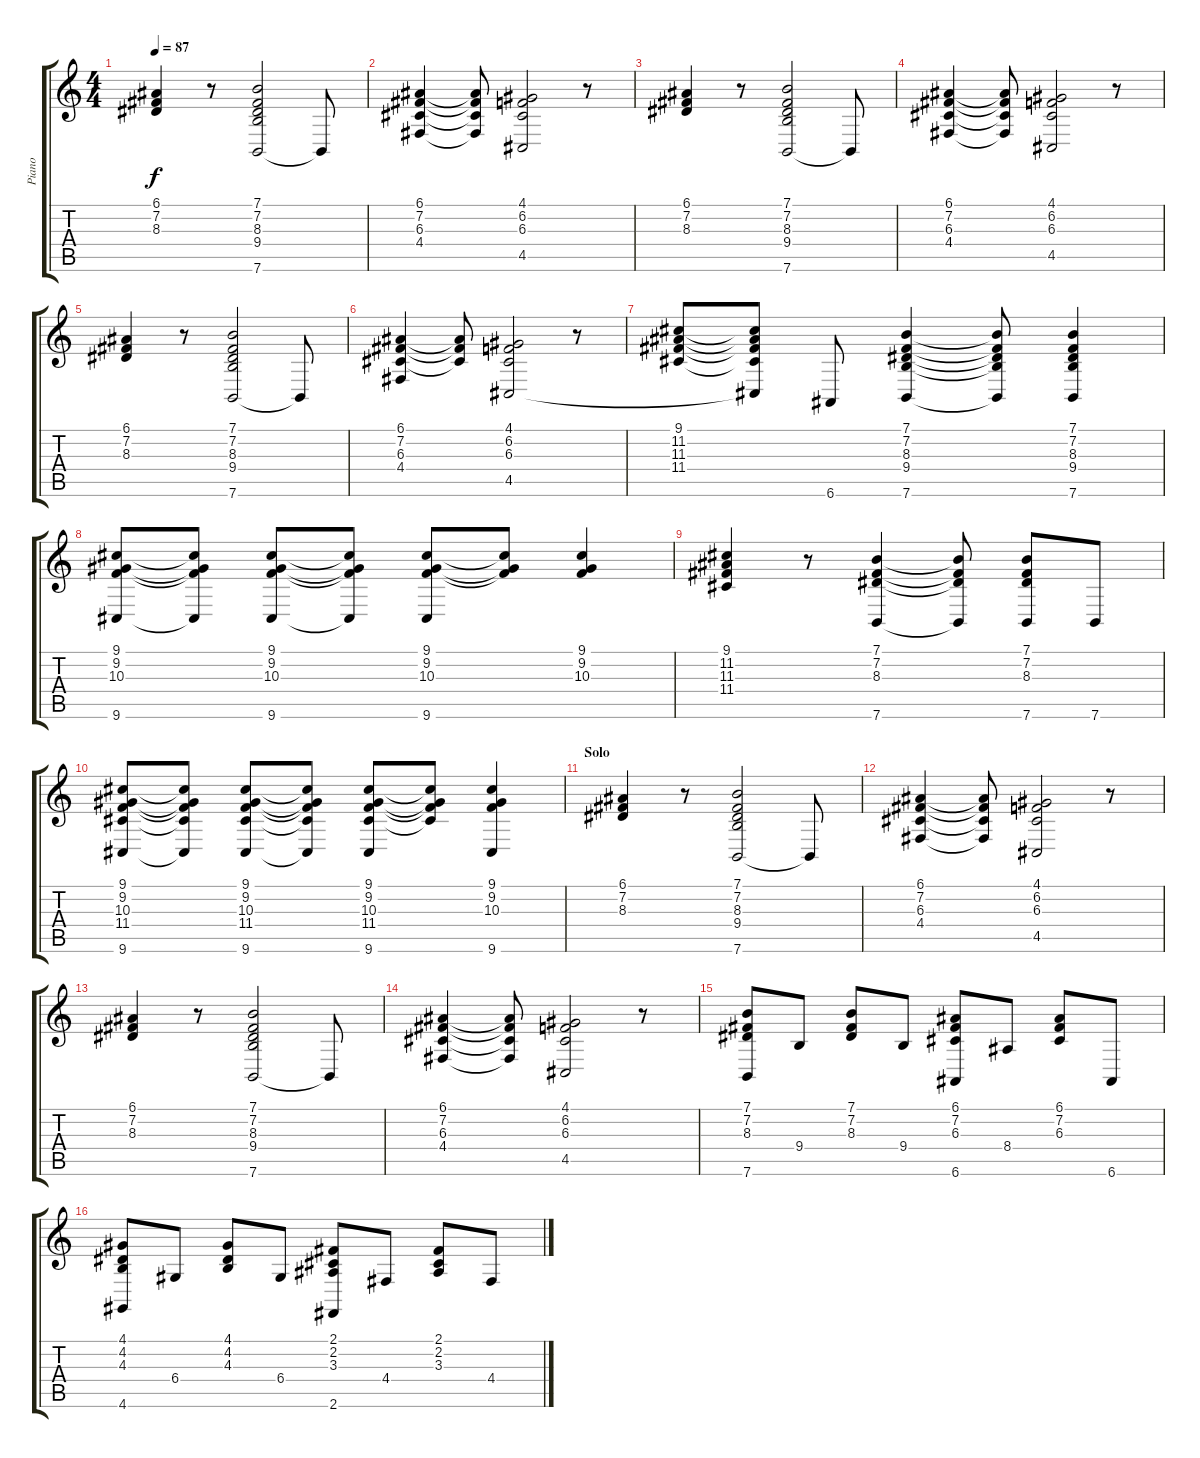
\track ("Piano" "Piano") {instrument electricgrandpiano}
\staff {score tabs}
\tuning (E4 B3 G3 D3 A2 E2) {hide}
\ts (4 4)
\tempo 87
\clef g2
\ks c
(6.1 7.2 8.3).4{dy f} r.8 (7.1 7.2 8.3 9.4 7.6).2 7.6{t}.8 |
(6.1 7.2 6.3 4.4).4 (6.1{t} 7.2{t} 6.3{t} 4.4{t}).8 (4.1 6.2 6.3 4.5).2 r.8 |
(6.1 7.2 8.3).4 r.8 (7.1 7.2 8.3 9.4 7.6).2 7.6{t}.8 |
(6.1 7.2 6.3 4.4).4 (6.1{t} 7.2{t} 6.3{t} 4.4{t}).8 (4.1 6.2 6.3 4.5).2 r.8 |
(6.1 7.2 8.3).4 r.8 (7.1 7.2 8.3 9.4 7.6).2 7.6{t}.8 |
(6.1 7.2 6.3 4.4).4 (6.1{t} 7.2{t} 6.3{t}).8 (4.1 6.2 6.3 4.5).2 r.8 |
(9.1 11.2 11.3 11.4).8 (9.1{t} 11.2{t} 11.3{t} 11.4{t} 4.5{t}).8 6.6.8 (7.1 7.2 8.3 9.4 7.6).4 (7.1{t} 7.2{t} 8.3{t} 9.4{t} 7.6{t}).8 (7.1 7.2 8.3 9.4 7.6).4 |
(9.1 9.2 10.3 9.6).8 (9.1{t} 9.2{t} 10.3{t} 9.6{t}).8 (9.1 9.2 10.3 9.6).8 (9.1{t} 9.2{t} 10.3{t} 9.6{t}).8 (9.1 9.2 10.3 9.6).8 (9.1{t} 9.2{t} 10.3{t}).8 (9.1 9.2 10.3).4 |
(9.1 11.2 11.3 11.4).4 r.8 (7.1 7.2 8.3 7.6).4 (7.1{t} 7.2{t} 8.3{t} 7.6{t}).8 (7.1 7.2 8.3 7.6).8 7.6.8 |
(9.1 9.2 10.3 11.4 9.6).8 (9.1{t} 9.2{t} 10.3{t} 11.4{t} 9.6{t}).8 (9.1 9.2 10.3 11.4 9.6).8 (9.1{t} 9.2{t} 10.3{t} 11.4{t} 9.6{t}).8 (9.1 9.2 10.3 11.4 9.6).8 (9.1{t} 9.2{t} 10.3{t} 11.4{t}).8 (9.1 9.2 10.3 9.6).4 |
\section ("" "Solo")
(6.1 7.2 8.3).4 r.8 (7.1 7.2 8.3 9.4 7.6).2 7.6{t}.8 |
(6.1 7.2 6.3 4.4).4 (6.1{t} 7.2{t} 6.3{t} 4.4{t}).8 (4.1 6.2 6.3 4.5).2 r.8 |
(6.1 7.2 8.3).4 r.8 (7.1 7.2 8.3 9.4 7.6).2 7.6{t}.8 |
(6.1 7.2 6.3 4.4).4 (6.1{t} 7.2{t} 6.3{t} 4.4{t}).8 (4.1 6.2 6.3 4.5).2 r.8 |
(7.1 7.2 8.3 7.6).8 9.4.8 (7.1 7.2 8.3).8 9.4.8 (6.1 7.2 6.3 6.6).8 8.4.8 (6.1 7.2 6.3).8 6.6.8 |
(4.1 4.2 4.3 4.6).8 6.4.8 (4.1 4.2 4.3).8 6.4.8 (2.1 2.2 3.3 2.6).8 4.4.8 (2.1 2.2 3.3).8 4.4.8
